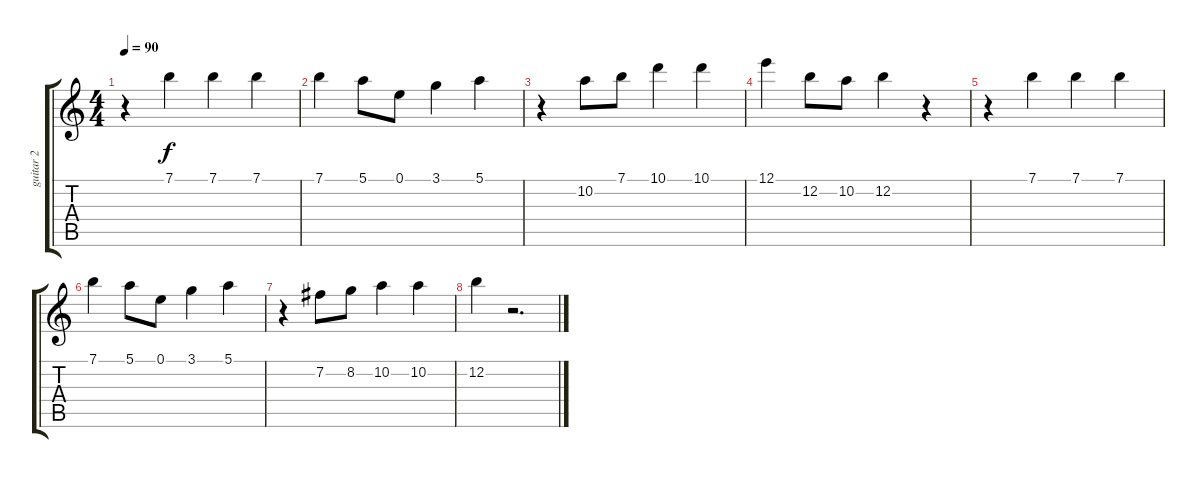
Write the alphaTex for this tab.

\track ("guitar 2" "guitar 2") {instrument acousticguitarsteel}
\staff {score tabs}
\tuning (E4 B3 G3 D3 A2 E2) {hide}
\ts (4 4)
\tempo 90
\clef g2
\ks c
r.4{dy f} 7.1.4 7.1.4 7.1.4 |
7.1.4 5.1.8 0.1.8 3.1.4 5.1.4 |
r.4 10.2.8 7.1.8 10.1.4 10.1.4 |
12.1.4 12.2.8 10.2.8 12.2.4 r.4 |
r.4 7.1.4 7.1.4 7.1.4 |
7.1.4 5.1.8 0.1.8 3.1.4 5.1.4 |
r.4 7.2.8 8.2.8 10.2.4 10.2.4 |
12.2.4 r.2{d}
